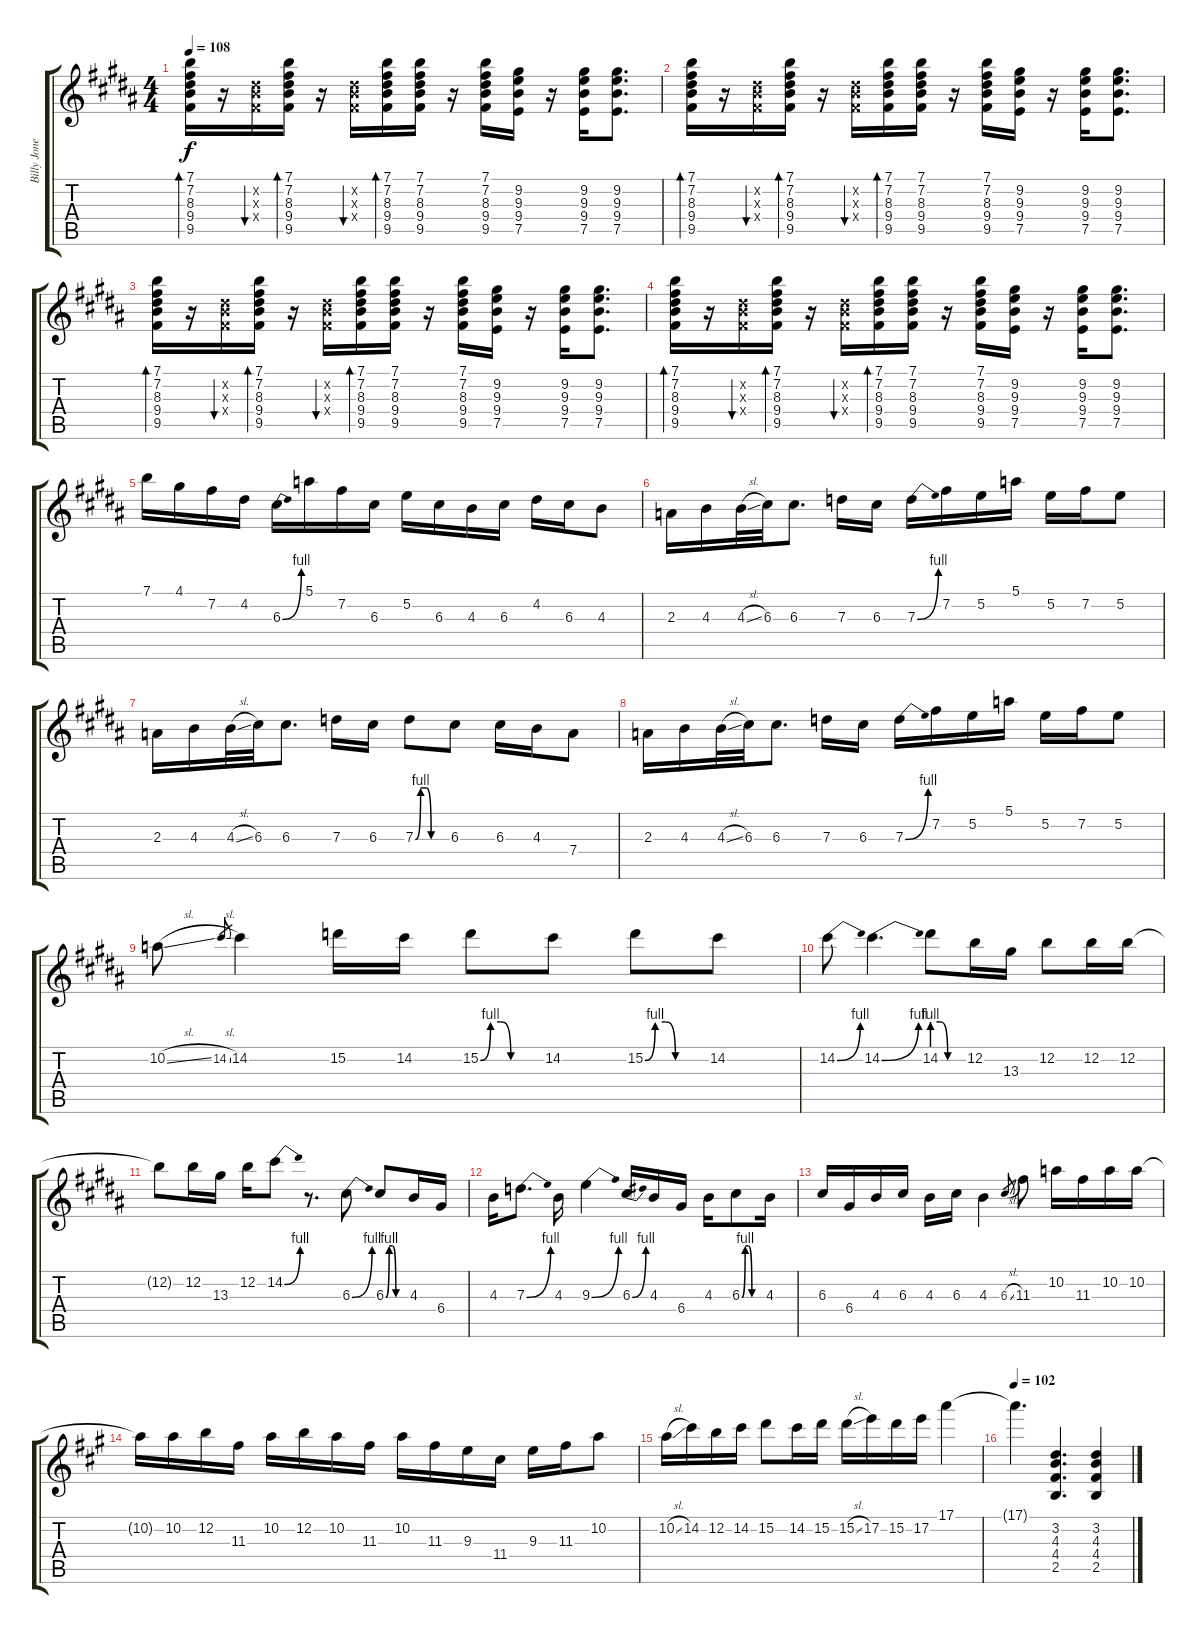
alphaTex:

\track ("Billy Jones Guitar" "Billy Jone") {instrument electricguitarclean}
\staff {score tabs}
\tuning (E4 B3 G3 D3 A2 E2) {hide}
\ts (4 4)
\tempo 108
\clef g2
\ks b
(7.1 7.2 8.3 9.4 9.5).16{bd 60 dy f} r.16 (4.2{x} 4.3{x} 4.4{x}).16{bu 60} (7.1 7.2 8.3 9.4 9.5).16{bd 60} r.16 (4.2{x} 4.3{x} 4.4{x}).16{bu 60} (7.1 7.2 8.3 9.4 9.5).16{bd 60} (7.1 7.2 8.3 9.4 9.5).16 r.16 (7.1 7.2 8.3 9.4 9.5).16 (9.2 9.3 9.4 7.5).16 r.16 (9.2 9.3 9.4 7.5).16 (9.2 9.3 9.4 7.5).8{d} |
(7.1 7.2 8.3 9.4 9.5).16{bd 60} r.16 (4.2{x} 4.3{x} 4.4{x}).16{bu 60} (7.1 7.2 8.3 9.4 9.5).16{bd 60} r.16 (4.2{x} 4.3{x} 4.4{x}).16{bu 60} (7.1 7.2 8.3 9.4 9.5).16{bd 60} (7.1 7.2 8.3 9.4 9.5).16 r.16 (7.1 7.2 8.3 9.4 9.5).16 (9.2 9.3 9.4 7.5).16 r.16 (9.2 9.3 9.4 7.5).16 (9.2 9.3 9.4 7.5).8{d} |
(7.1 7.2 8.3 9.4 9.5).16{bd 60} r.16 (4.2{x} 4.3{x} 4.4{x}).16{bu 60} (7.1 7.2 8.3 9.4 9.5).16{bd 60} r.16 (4.2{x} 4.3{x} 4.4{x}).16{bu 60} (7.1 7.2 8.3 9.4 9.5).16{bd 60} (7.1 7.2 8.3 9.4 9.5).16 r.16 (7.1 7.2 8.3 9.4 9.5).16 (9.2 9.3 9.4 7.5).16 r.16 (9.2 9.3 9.4 7.5).16 (9.2 9.3 9.4 7.5).8{d} |
(7.1 7.2 8.3 9.4 9.5).16{bd 60} r.16 (4.2{x} 4.3{x} 4.4{x}).16{bu 60} (7.1 7.2 8.3 9.4 9.5).16{bd 60} r.16 (4.2{x} 4.3{x} 4.4{x}).16{bu 60} (7.1 7.2 8.3 9.4 9.5).16{bd 60} (7.1 7.2 8.3 9.4 9.5).16 r.16 (7.1 7.2 8.3 9.4 9.5).16 (9.2 9.3 9.4 7.5).16 r.16 (9.2 9.3 9.4 7.5).16 (9.2 9.3 9.4 7.5).8{d} |
7.1.16{volume 16 instrument electricguitarclean} 4.1.16 7.2.16 4.2.16 6.3{be (bend 0 0 60 4)}.16 5.1.16 7.2.16 6.3.16 5.2.16 6.3.16 4.3.16 6.3.16 4.2.16 6.3.16 4.3.8 |
2.3.16 4.3.16 4.3{sl}.32 6.3.32 6.3.8{d} 7.3.16 6.3.16 7.3{be (bend 0 0 60 4)}.16 7.2.16 5.2.16 5.1.16 5.2.16 7.2.16 5.2.8 |
2.3.16 4.3.16 4.3{sl}.32 6.3.32 6.3.8{d} 7.3.16 6.3.16 7.3{be (custom 0 0 10 4 20 4 30 0 60 0)}.8 6.3.8 6.3.16 4.3.16 7.4.8 |
2.3.16 4.3.16 4.3{sl}.32 6.3.32 6.3.8{d} 7.3.16 6.3.16 7.3{be (bend 0 0 60 4)}.16 7.2.16 5.2.16 5.1.16 5.2.16 7.2.16 5.2.8 |
10.2{sl}.8 14.2{sl}.8{gr} 14.2.4 15.2.16 14.2.16 15.2{be (custom 0 0 10 4 20 4 30 0 60 0)}.8 14.2.8 15.2{be (custom 0 0 10 4 20 4 30 0 60 0)}.8 14.2.8 |
14.2{be (bend 0 0 60 4)}.8{volume 16 balance 8 instrument overdrivenguitar} 14.2{be (bend 0 0 60 4)}.4{d} 14.2{be (custom 0 4 15 4 30 0 60 0)}.8 12.2.16 13.3.16 12.2.8 12.2.16 12.2.16 |
12.2{t}.8 12.2.16 13.3.16 12.2.16 14.2{be (bend 0 0 60 4)}.8 r.8{d} 6.3{be (bend 0 0 60 4)}.8 6.3{be (custom 0 0 10 4 20 4 30 0 60 0)}.8 4.3.16 6.4.16 |
4.3.16 7.3{be (bend 0 0 60 4)}.8{d} 4.3.16 9.3{be (bend 0 0 60 4)}.4 6.3{be (bend 0 0 60 4)}.16 4.3.16 6.4.16 4.3.16 6.3{be (custom 0 0 10 4 20 4 30 0 60 0)}.8 4.3.16 |
6.3.16 6.4.16 4.3.16 6.3.16 4.3.16 6.3.16 4.3.4 6.3{sl}.8{gr} 11.3.8 10.2.16 11.3.16 10.2.16 10.2.16 |
\ks a
10.2{t}.16 10.2.16 12.2.16 11.3.16 10.2.16 12.2.16 10.2.16 11.3.16 10.2.16 11.3.16 9.3.16 11.4.16 9.3.16 11.3.16 10.2.8 |
10.2{sl}.16 14.2.16 12.2.16 14.2.16 15.2.8 14.2.16 15.2.16 15.2{sl}.16 17.2.16 15.2.16 17.2.16 17.1.4 |
\tempo 102
17.1{t}.4{d volume 10} (3.2 4.3 4.4 2.5).4{d volume 10 balance 0 instrument electricguitarclean} (3.2 4.3 4.4 2.5).4
